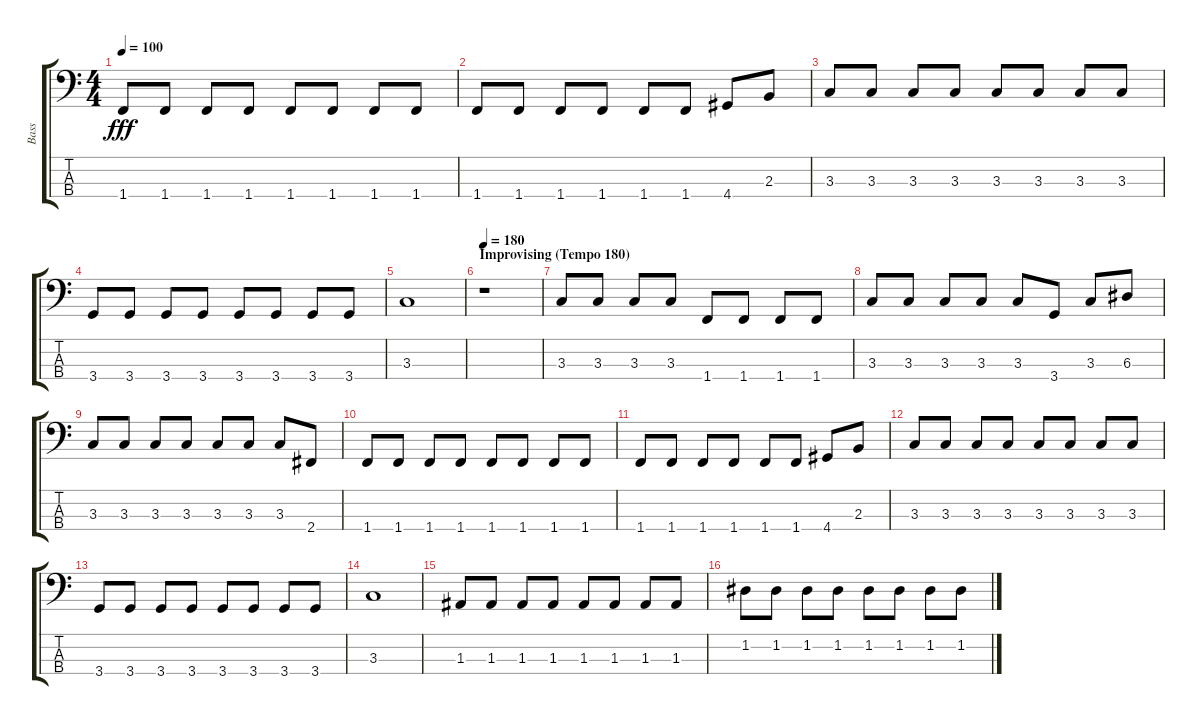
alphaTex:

\track ("Bass" "Bass") {instrument electricbassfinger}
\staff {score tabs}
\tuning (G2 D2 A1 E1) {hide}
\ts (4 4)
\tempo 100
\clef f4
\ks c
1.4.8{dy fff} 1.4.8 1.4.8 1.4.8 1.4.8 1.4.8 1.4.8 1.4.8 |
1.4.8 1.4.8 1.4.8 1.4.8 1.4.8 1.4.8 4.4.8 2.3.8 |
3.3.8 3.3.8 3.3.8 3.3.8 3.3.8 3.3.8 3.3.8 3.3.8 |
3.4.8 3.4.8 3.4.8 3.4.8 3.4.8 3.4.8 3.4.8 3.4.8 |
3.3.1 |
\section ("" "Improvising (Tempo 180)")
\tempo 180
r.1 |
3.3.8 3.3.8 3.3.8 3.3.8 1.4.8 1.4.8 1.4.8 1.4.8 |
3.3.8 3.3.8 3.3.8 3.3.8 3.3.8 3.4.8 3.3.8 6.3.8 |
3.3.8 3.3.8 3.3.8 3.3.8 3.3.8 3.3.8 3.3.8 2.4.8 |
1.4.8 1.4.8 1.4.8 1.4.8 1.4.8 1.4.8 1.4.8 1.4.8 |
1.4.8 1.4.8 1.4.8 1.4.8 1.4.8 1.4.8 4.4.8 2.3.8 |
3.3.8 3.3.8 3.3.8 3.3.8 3.3.8 3.3.8 3.3.8 3.3.8 |
3.4.8 3.4.8 3.4.8 3.4.8 3.4.8 3.4.8 3.4.8 3.4.8 |
3.3.1 |
1.3.8 1.3.8 1.3.8 1.3.8 1.3.8 1.3.8 1.3.8 1.3.8 |
1.2.8 1.2.8 1.2.8 1.2.8 1.2.8 1.2.8 1.2.8 1.2.8
